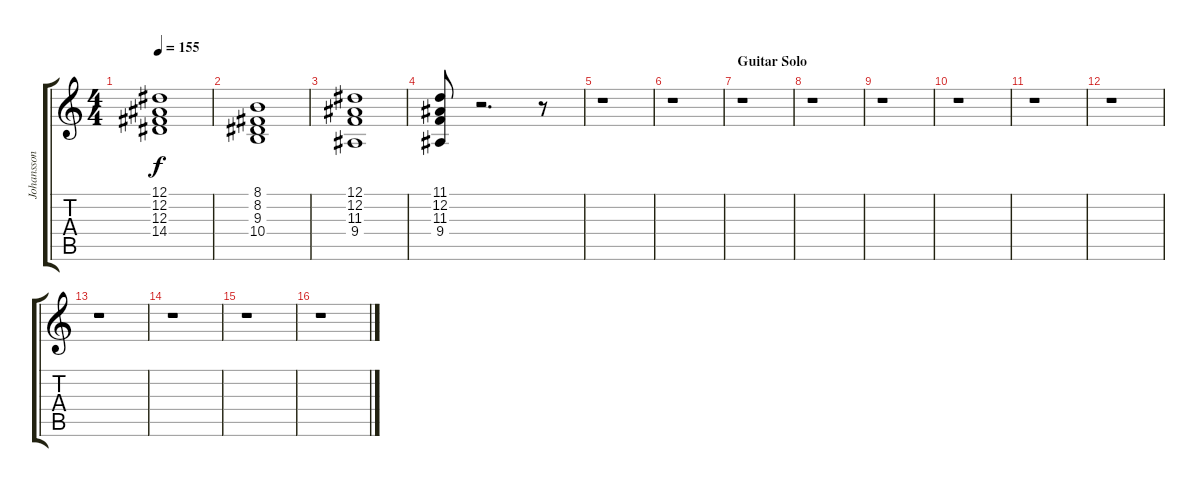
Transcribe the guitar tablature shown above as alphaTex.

\track ("Johansson - Choir" "Johansson ") {instrument choiraahs}
\staff {score tabs}
\tuning (Eb4 Bb3 Gb3 Db3 Ab2 Eb2) {hide}
\ts (4 4)
\tempo 155
\clef g2
\ks c
(12.1 12.2 12.3 14.4).1{dy f} |
(8.1 8.2 9.3 10.4).1 |
(12.1 12.2 11.3 9.4).1 |
(11.1 12.2 11.3 9.4).8 r.2{d} r.8 |
r.1 |
r.1 |
\section ("" "Guitar Solo")
r.1 |
r.1 |
r.1 |
r.1 |
r.1 |
r.1 |
r.1 |
r.1 |
r.1 |
r.1
